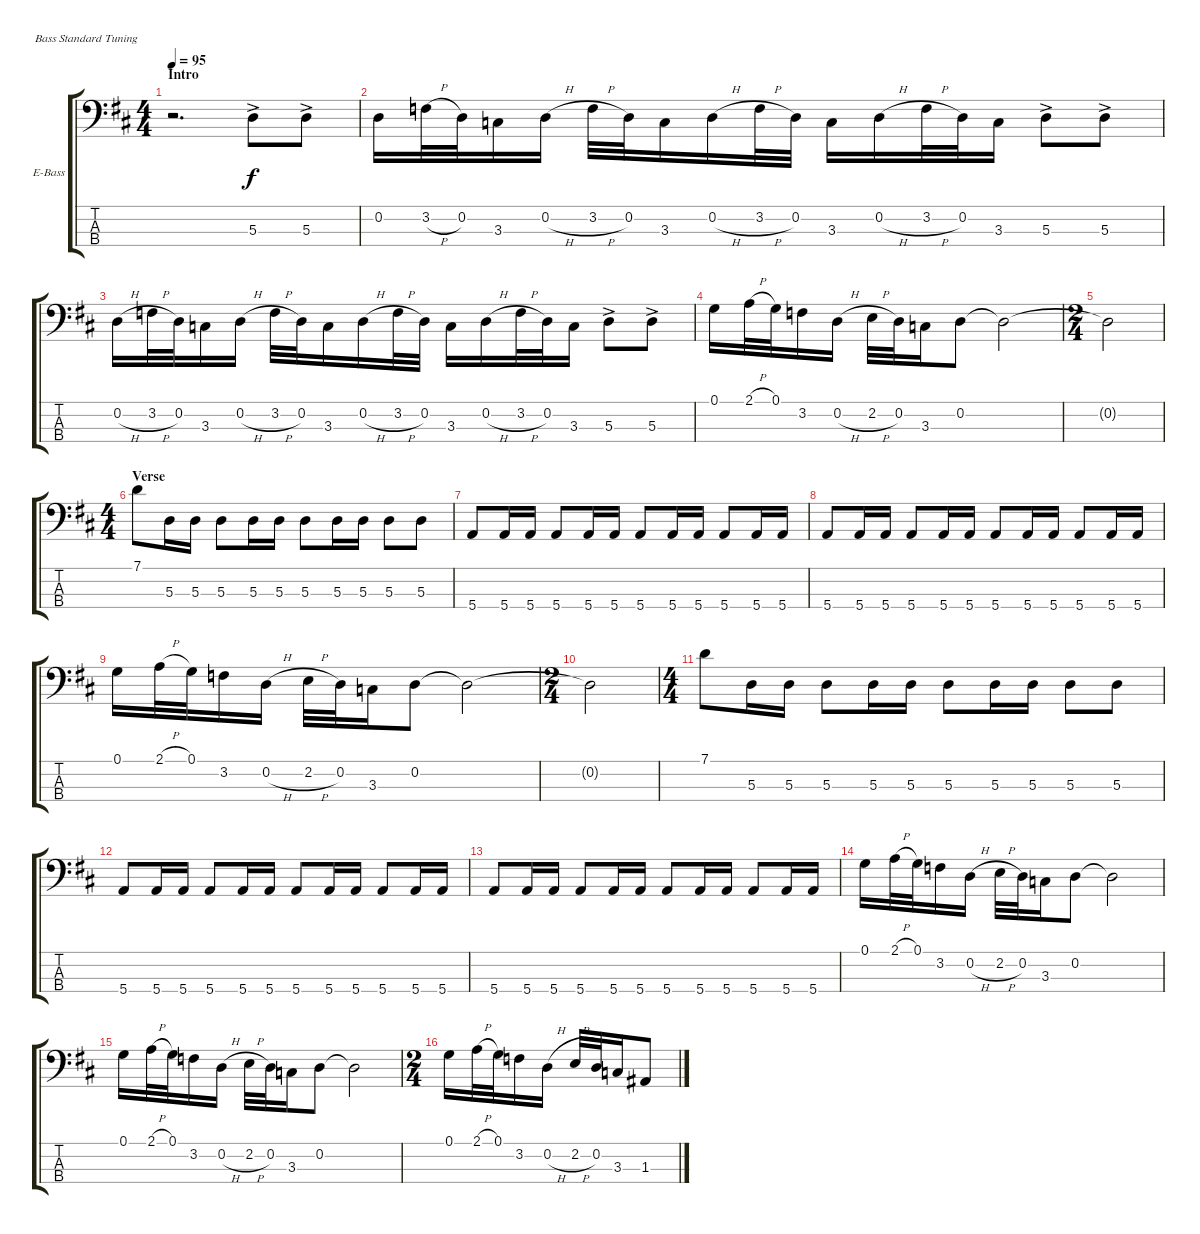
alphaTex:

\defaultSystemsLayout 4
\bracketExtendMode groupsimilarinstruments
\firstSystemTrackNameOrientation horizontal
\otherSystemsTrackNameOrientation horizontal
\track ("Electric Bass" "E-Bass") {instrument electricbassfinger}
\staff {score tabs}
\tuning (G2 D2 A1 E1)
\ts (4 4)
\section ("" "Intro")
\tempo 95
\clef f4
\ks d
r.2{d dy f instrument electricbassfinger} 5.3{ac}.8 5.3{ac}.8 |
0.2.16 3.2{h}.32 0.2.32 3.3.16 0.2{h}.16 3.2{h}.32 0.2.32 3.3.16 0.2{h}.16 3.2{h}.32 0.2.32 3.3.16 0.2{h}.16 3.2{h}.32 0.2.32 3.3.16 5.3{ac}.8 5.3{ac}.8 |
\scale
0.611429 0.2{h}.16 3.2{h}.32 0.2.32 3.3.16 0.2{h}.16 3.2{h}.32 0.2.32 3.3.16 0.2{h}.16 3.2{h}.32 0.2.32 3.3.16 0.2{h}.16 3.2{h}.32 0.2.32 3.3.16 5.3{ac}.8 5.3{ac}.8 |
\scale
0.388471 0.1.16 2.1{h}.32 0.1.32 3.2.16 0.2{h}.16 2.2{h}.32 0.2.32 3.3.16 0.2.8 0.2{t}.2 |
\ts (2 4)
0.2{t}.2 |
\ts (4 4)
\section ("" "Verse")
7.1.8 5.3.16 5.3.16 5.3.8 5.3.16 5.3.16 5.3.8 5.3.16 5.3.16 5.3.8 5.3.8 |
5.4.8 5.4.16 5.4.16 5.4.8 5.4.16 5.4.16 5.4.8 5.4.16 5.4.16 5.4.8 5.4.16 5.4.16 |
5.4.8 5.4.16 5.4.16 5.4.8 5.4.16 5.4.16 5.4.8 5.4.16 5.4.16 5.4.8 5.4.16 5.4.16 |
0.1.16 2.1{h}.32 0.1.32 3.2.16 0.2{h}.16 2.2{h}.32 0.2.32 3.3.16 0.2.8 0.2{t}.2 |
\ts (2 4)
0.2{t}.2 |
\ts (4 4)
7.1.8 5.3.16 5.3.16 5.3.8 5.3.16 5.3.16 5.3.8 5.3.16 5.3.16 5.3.8 5.3.8 |
5.4.8 5.4.16 5.4.16 5.4.8 5.4.16 5.4.16 5.4.8 5.4.16 5.4.16 5.4.8 5.4.16 5.4.16 |
5.4.8 5.4.16 5.4.16 5.4.8 5.4.16 5.4.16 5.4.8 5.4.16 5.4.16 5.4.8 5.4.16 5.4.16 |
0.1.16 2.1{h}.32 0.1.32 3.2.16 0.2{h}.16 2.2{h}.32 0.2.32 3.3.16 0.2.8 0.2{t}.2 |
0.1.16 2.1{h}.32 0.1.32 3.2.16 0.2{h}.16 2.2{h}.32 0.2.32 3.3.16 0.2.8 0.2{t}.2 |
\ts (2 4)
0.1.16 2.1{h}.32 0.1.32 3.2.16 0.2{h}.16 2.2{h}.32 0.2.32 3.3.16 1.3.8
